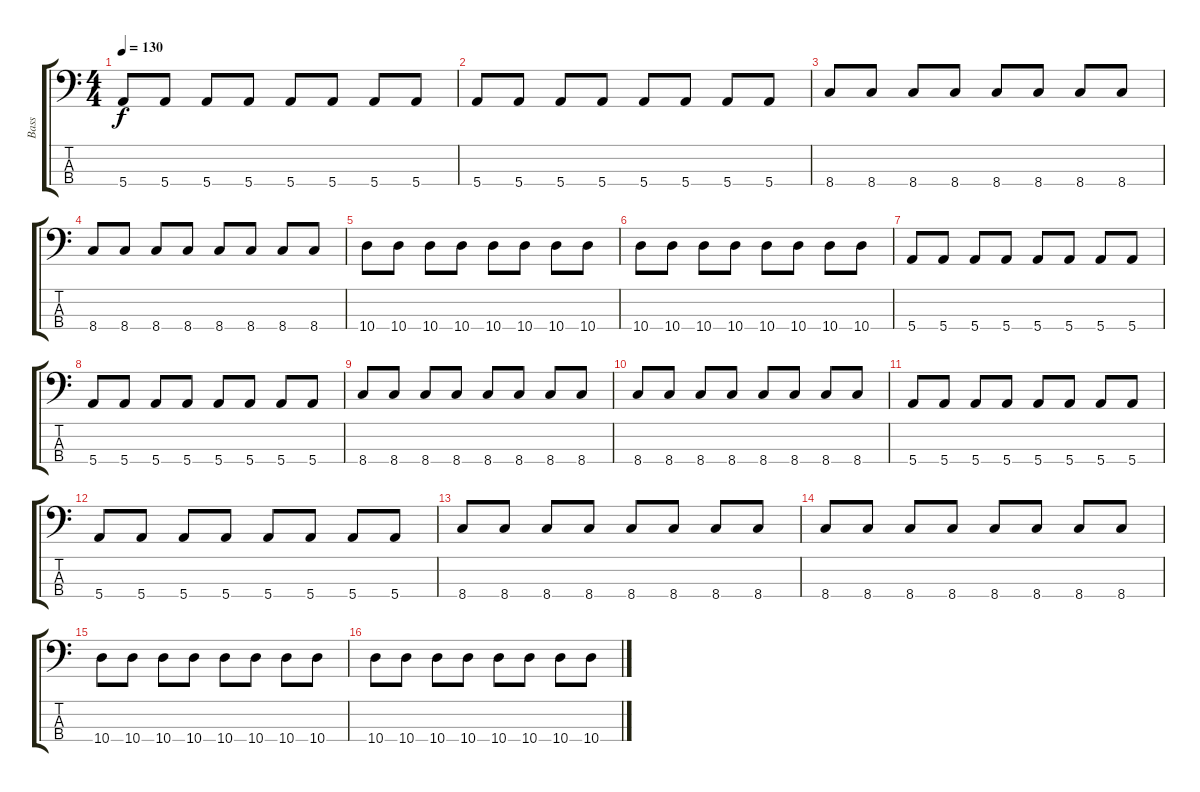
\track ("Bass" "Bass") {instrument electricbasspick}
\staff {score tabs}
\tuning (G2 D2 A1 E1) {hide}
\ts (4 4)
\tempo 130
\clef f4
\ks c
5.4.8{dy f} 5.4.8 5.4.8 5.4.8 5.4.8 5.4.8 5.4.8 5.4.8 |
5.4.8 5.4.8 5.4.8 5.4.8 5.4.8 5.4.8 5.4.8 5.4.8 |
8.4.8 8.4.8 8.4.8 8.4.8 8.4.8 8.4.8 8.4.8 8.4.8 |
8.4.8 8.4.8 8.4.8 8.4.8 8.4.8 8.4.8 8.4.8 8.4.8 |
10.4.8 10.4.8 10.4.8 10.4.8 10.4.8 10.4.8 10.4.8 10.4.8 |
10.4.8 10.4.8 10.4.8 10.4.8 10.4.8 10.4.8 10.4.8 10.4.8 |
5.4.8 5.4.8 5.4.8 5.4.8 5.4.8 5.4.8 5.4.8 5.4.8 |
5.4.8 5.4.8 5.4.8 5.4.8 5.4.8 5.4.8 5.4.8 5.4.8 |
8.4.8 8.4.8 8.4.8 8.4.8 8.4.8 8.4.8 8.4.8 8.4.8 |
8.4.8 8.4.8 8.4.8 8.4.8 8.4.8 8.4.8 8.4.8 8.4.8 |
5.4.8 5.4.8 5.4.8 5.4.8 5.4.8 5.4.8 5.4.8 5.4.8 |
5.4.8 5.4.8 5.4.8 5.4.8 5.4.8 5.4.8 5.4.8 5.4.8 |
8.4.8 8.4.8 8.4.8 8.4.8 8.4.8 8.4.8 8.4.8 8.4.8 |
8.4.8 8.4.8 8.4.8 8.4.8 8.4.8 8.4.8 8.4.8 8.4.8 |
10.4.8 10.4.8 10.4.8 10.4.8 10.4.8 10.4.8 10.4.8 10.4.8 |
10.4.8 10.4.8 10.4.8 10.4.8 10.4.8 10.4.8 10.4.8 10.4.8
